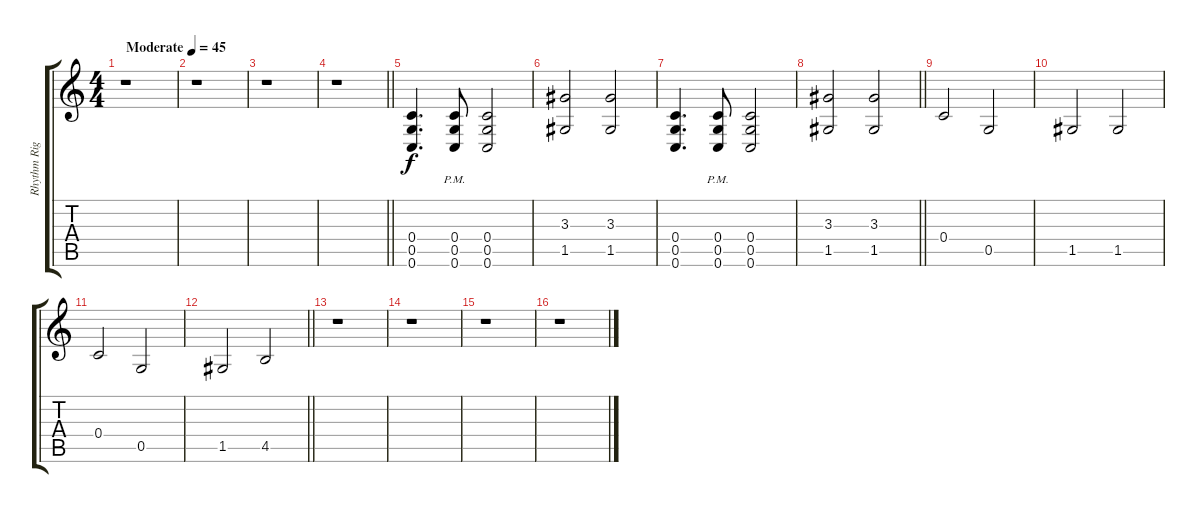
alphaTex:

\track ("Rhythm Right" "Rhythm Rig") {instrument distortionguitar}
\staff {score tabs}
\tuning (D4 A3 F3 C3 G2 C2) {hide}
\ts (4 4)
\tempo (45 "Moderate")
\clef g2
\ks c
r.1{dy f instrument distortionguitar} |
r.1 |
r.1 |
\barLineRight lightlight
r.1 |
(0.4 0.5 0.6).4{d} (0.4{pm} 0.5{pm} 0.6{pm}).8 (0.4 0.5 0.6).2 |
(3.3 1.5).2 (3.3 1.5).2 |
(0.4 0.5 0.6).4{d} (0.4{pm} 0.5{pm} 0.6{pm}).8 (0.4 0.5 0.6).2 |
\barLineRight lightlight
(3.3 1.5).2 (3.3 1.5).2 |
0.4.2 0.5.2 |
1.5.2 1.5.2 |
0.4.2 0.5.2 |
\barLineRight lightlight
1.5.2 4.5.2 |
r.1 |
r.1 |
r.1 |
r.1
